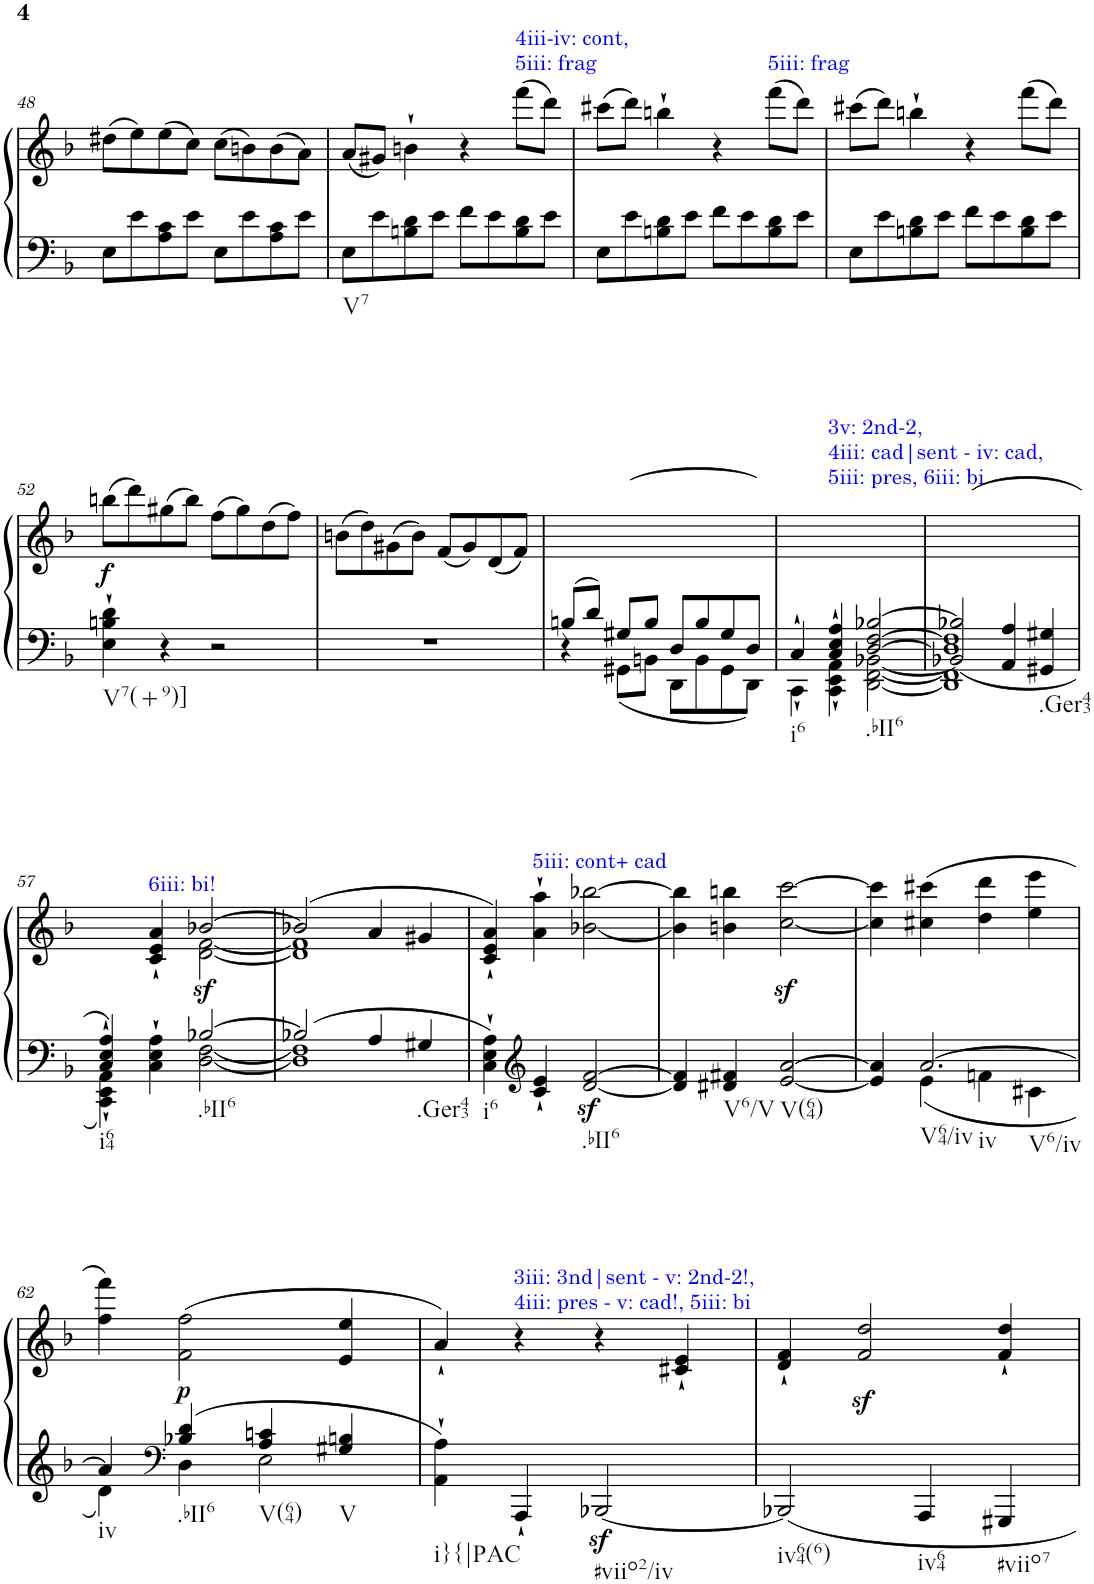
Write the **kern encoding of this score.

**kern	**kern	**dynam
*part1	*part1	*part1
*staff2	*staff1	*staff1/2
*I"Piano	*	*
*I'Pno.	*	*
!!LO:PB:g=z
*clefF4	*clefG2	*
*k[b-]	*k[b-]	*
*M4/4	*M4/4	*
*met(c)	*met(c)	*
=48	=48	=48
8E\L	(8dd#X\L	.
8e\	8ee\)	.
8A\ 8c\	(8ee\	.
8e\J	8cc\J)	.
8E\L	(8cc\L	.
8e\	8bn\)	.
8A\ 8c\	(8b\	.
8e\J	8a\J)	.
=49	=49	=49
!LO:TX:b:t=V7	!	!
8E\L	(8a/L	.
8e\	8g#X/J)	.
8Bn\ 8d\	4bn'`\	.
8e\J	.	.
8f\L	4r	.
8e\	.	.
!	!LO:TX:a:color=#0000FF:t=4iii-iv&colon; cont,	!
!	!LO:TX:a:t=5iii&colon; frag	!
8B\ 8d\	(8fff\L	.
8e\J	8ddd\J)	.
=50	=50	=50
8E\L	(8ccc#X\L	.
8e\	8ddd\J)	.
8Bn\ 8d\	4bbn'`\	.
8e\J	.	.
8f\L	4r	.
8e\	.	.
!	!LO:TX:a:color=#0000FF:t=5iii&colon; frag	!
8B\ 8d\	(8fff\L	.
8e\J	8ddd\J)	.
=51	=51	=51
8E\L	(8ccc#X\L	.
8e\	8ddd\J)	.
8Bn\ 8d\	4bbn'`\	.
8e\J	.	.
8f\L	4r	.
8e\	.	.
8B\ 8d\	(8fff\L	.
8e\J	8ddd\J)	.
!!LO:LB:g=z
=52	=52	=52
!LO:TX:b:t=V7(+9)]	!	!
!	!	!LO:DY:b
4E\'` 4Bn\'` 4d\'`	(8bbn\L	f
.	8ddd\)	.
4r	(8gg#X\	.
.	8bb\J)	.
2r	(8ff\L	.
.	8gg#\)	.
.	(8dd\	.
.	8ff\J)	.
=53	=53	=53
1r	(8bn\L	.
.	8dd\)	.
.	(8g#X\	.
.	8b\J)	.
.	(8f/L	.
.	8g#/)	.
.	(8d/	.
.	8f/J)	.
=54	=54	=54
*^	*	*
8Bn/L	4r	1ryy	.
8d/J	.	.	.
8G#X/L	8GG#X\L	.	.
8B/J	8BBn\J	.	.
8D/L	8DD\L	.	.
8B/	8BB\	.	.
8G#/	8GG#\	.	.
8D/J	8DD\J	.	.
=55	=55	=55	=55
*^	*^	*	*
!LO:TX:b:t=i6	!	!	!	!	!
4C'`/	2ryy	4CC'`\	2ryy	4ryy	.
!	!	!	!	!LO:TX:a:t=3v&colon; 2nd-2,	!
!	!	!	!	!LO:TX:a:t=4iii&colon; cad|sent - iv&colon; cad,	!
!	!	!	!	!LO:TX:a:t=5iii&colon; pres, 6iii&colon; bi	!
4C/'` 4E/'` 4A/'`	.	4CC\'` 4EE\'` 4AA\'`	.	2.ryy	.
!LO:TX:b:t=.bII6	!	!	!	!	!
[2B-X/	[2D/ [2F/	[<2BB-X\	[2DD\ [2FF\	.	.
=56	=56	=56	=56	=56	=56
2B-X/]	1D] 1F]	2BB-X/]	1DD] 1FF]	1ryy	.
4A/	.	4AA/	.	.	.
!LO:TX:b:t=.Ger43	!	!	!	!	!
4G#X/	.	4GG#X/	.	.	.
*	*	*v	*v	*	*
!!LO:LB:g=z
=57	=57	=57	=57	=57
*	*	*	*^	*
!LO:TX:b:t=i64	!	!	!	!	!
4C/'` 4E/'` 4A/'`	4CC\'` 4EE\'` 4AA\'`	2ryy	4ryy	2ryy	.
!	!	!	!LO:TX:a:color=#0000FF:t=6iii&colon; bi!	!	!
2.ryy	4C\'` 4E\'` 4A\'`	.	4c/'` 4e/'` 4a/'`	.	.
!	!LO:TX:b:t=.bII6	!	!	!	!
!	!	!	!	!	!LO:DY:b
.	[2B-X/	[2D\ [2F\	[2b-X/	[2d\ [2f\	sf
*	*v	*v	*	*	*
=58	=58	=58	=58	=58
2B-X/]	1D] 1F]	(2b-X/]	1d] 1f]	.
4A/	.	4a/	.	.
!LO:TX:b:t=.Ger43	!	!	!	!
4G#X/	.	4g#X/	.	.
*v	*v	*	*	*
*	*v	*v	*
=59	=59	=59
!LO:TX:b:t=i6	!	!
4C\'` 4E\'` 4A\'`	4c/'` 4e/'` 4a/'`)	.
*clefG2	*	*
!	!LO:TX:a:color=#0000FF:t=5iii&colon; cont+ cad	!
4c/'` 4e/'`	4a\'` 4aa\'`	.
!LO:TX:b:t=.bII6	!	!
[2d/z< [>2f/z<	[<2b-X\ [2bb-X\	.
=60	=60	=60
4d/] 4f/]	4b-\] 4bb-\]	.
!LO:TX:b:t=V6/V	!	!
4d#X/ 4f#X/	4bn\ 4bbn\	.
!LO:TX:b:t=V(64)	!	!
[2e/ [>2a/	[<2cc\z< [2ccc\z<	.
=61	=61	=61
*^	*	*
4e/] 4a/]	4ryy	4cc\] 4ccc\]	.
!LO:TX:b:t=V64/iv	!	!	!
!LO:TX:b:t=iv	!	!	!
!LO:TX:b:t=V6/iv	!	!	!
[>2.a/	4e\	(4cc#X\ 4ccc#X\	.
.	4fn\	4dd\ 4ddd\	.
.	4c#X\	4ee\ 4eee\	.
!!LO:LB:g=z
=62	=62	=62	=62
!LO:TX:b:t=iv	!	!	!
4a/]	4d\	4ff\ 4fff\)	.
*clefF4	*	*	*
!LO:TX:b:t=.bII6	!	!	!
!	!	!	!LO:DY:b
4B-X/ 4d/	4D\	(2f\ 2ff\	p
!LO:TX:b:t=V(64)	!	!	!
4A/ 4cn/	2E\	.	.
!LO:TX:b:t=V	!	!	!
4G#X/ 4Bn/	.	4e/ 4ee/	.
*v	*v	*	*
=63	=63	=63
!LO:TX:b:t=i}{|PAC	!	!
4AA\'` 4A\'`	4a'`/)	.
!	!LO:TX:a:color=#0000FF:t=3iii&colon; 3nd|sent - v&colon; 2nd-2!,	!
!	!LO:TX:a:t=4iii&colon; pres - v&colon; cad!, 5iii&colon; bi	!
4AAA'`/	4r	.
!LO:TX:b:t=#viio2/iv	!	!
[2BBB-Xz</	4r	.
.	4c#X/'` 4e/'`	.
=64	=64	=64
!LO:TX:b:t=iv64(6)	!	!
2BBB-X/]	4d/'` 4f/'`	.
.	2f/z< 2dd/z<	.
!LO:TX:b:t=iv64	!	!
4AAA/	.	.
!LO:TX:b:t=#viio7	!	!
4GGG#X/	4f/'` 4dd/'`	.
=	=	=
*-	*-	*-
